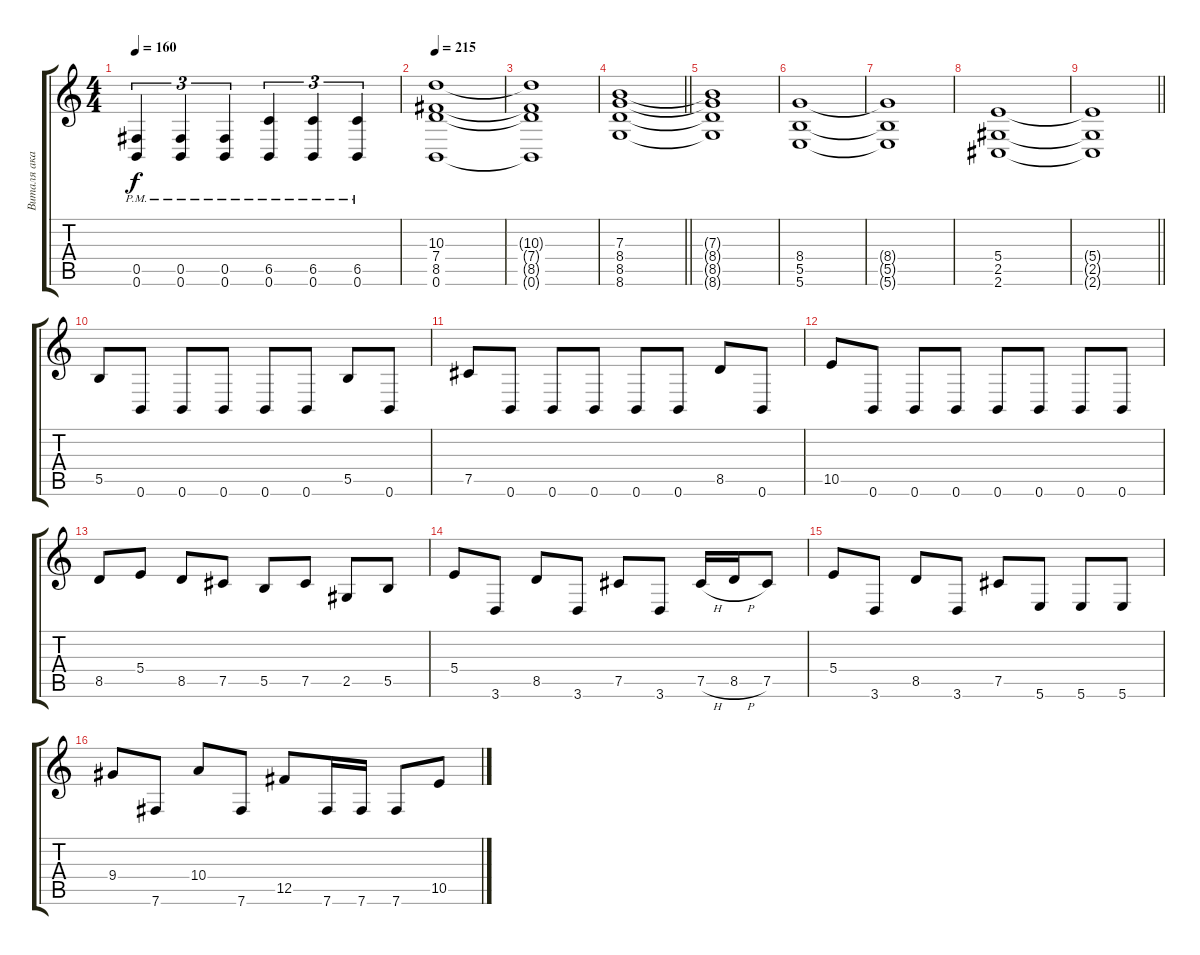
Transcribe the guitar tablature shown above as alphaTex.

\track ("Виталя ака Стардог" "Виталя ака") {instrument distortionguitar}
\staff {score tabs}
\tuning (Db4 Ab3 E3 B2 Gb2 B1) {hide}
\ts (4 4)
\tempo 160
\clef g2
\ks c
(0.5{pm} 0.6{pm}).4{tu (3 2) dy f} (0.5{pm} 0.6{pm}).4{tu (3 2)} (0.5{pm} 0.6{pm}).4{tu (3 2)} (6.5{pm} 0.6{pm}).4{tu (3 2)} (6.5{pm} 0.6{pm}).4{tu (3 2)} (6.5{pm} 0.6{pm}).4{tu (3 2)} |
\tempo 215
(10.3 7.4 8.5 0.6).1 |
(10.3{t} 7.4{t} 8.5{t} 0.6{t}).1 |
\barLineRight lightlight
(7.3 8.4 8.5 8.6).1 |
(7.3{t} 8.4{t} 8.5{t} 8.6{t}).1 |
(8.4 5.5 5.6).1 |
(8.4{t} 5.5{t} 5.6{t}).1 |
(5.4 2.5 2.6).1 |
\barLineRight lightlight
(5.4{t} 2.5{t} 2.6{t}).1 |
5.5.8 0.6.8 0.6.8 0.6.8 0.6.8 0.6.8 5.5.8 0.6.8 |
7.5.8 0.6.8 0.6.8 0.6.8 0.6.8 0.6.8 8.5.8 0.6.8 |
10.5.8 0.6.8 0.6.8 0.6.8 0.6.8 0.6.8 0.6.8 0.6.8 |
8.5.8 5.4.8 8.5.8 7.5.8 5.5.8 7.5.8 2.5.8 5.5.8 |
5.4.8 3.6.8 8.5.8 3.6.8 7.5.8 3.6.8 7.5{h}.16 8.5{h}.16 7.5.8 |
5.4.8 3.6.8 8.5.8 3.6.8 7.5.8 5.6.8 5.6.8 5.6.8 |
9.4.8 7.6.8 10.4.8 7.6.8 12.5.8 7.6.16 7.6.16 7.6.8 10.5.8
